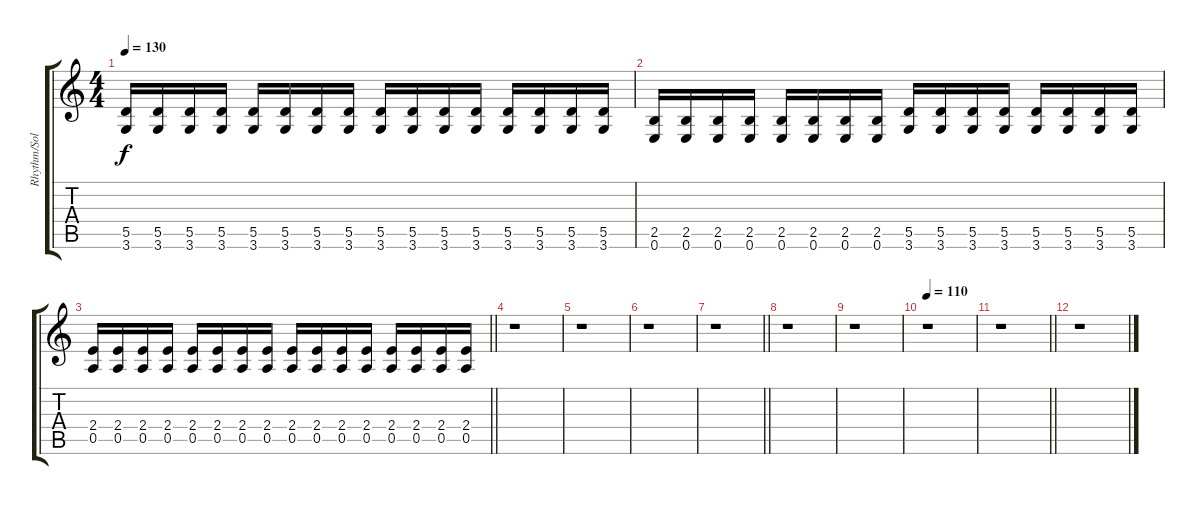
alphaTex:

\track ("Rhythm/Solo" "Rhythm/Sol") {instrument overdrivenguitar}
\staff {score tabs}
\tuning (E4 B3 G3 D3 A2 E2) {hide}
\ts (4 4)
\tempo 130
\clef g2
\ks c
(5.5 3.6).16{dy f} (5.5 3.6).16 (5.5 3.6).16 (5.5 3.6).16 (5.5 3.6).16 (5.5 3.6).16 (5.5 3.6).16 (5.5 3.6).16 (5.5 3.6).16 (5.5 3.6).16 (5.5 3.6).16 (5.5 3.6).16 (5.5 3.6).16 (5.5 3.6).16 (5.5 3.6).16 (5.5 3.6).16 |
(2.5 0.6).16 (2.5 0.6).16 (2.5 0.6).16 (2.5 0.6).16 (2.5 0.6).16 (2.5 0.6).16 (2.5 0.6).16 (2.5 0.6).16 (5.5 3.6).16 (5.5 3.6).16 (5.5 3.6).16 (5.5 3.6).16 (5.5 3.6).16 (5.5 3.6).16 (5.5 3.6).16 (5.5 3.6).16 |
\barLineRight lightlight
(2.4 0.5).16 (2.4 0.5).16 (2.4 0.5).16 (2.4 0.5).16 (2.4 0.5).16 (2.4 0.5).16 (2.4 0.5).16 (2.4 0.5).16 (2.4 0.5).16 (2.4 0.5).16 (2.4 0.5).16 (2.4 0.5).16 (2.4 0.5).16 (2.4 0.5).16 (2.4 0.5).16 (2.4 0.5).16 |
r.1 |
r.1 |
r.1 |
\barLineRight lightlight
r.1 |
r.1 |
r.1 |
\tempo 110
r.1 |
\barLineRight lightlight
r.1 |
r.1
